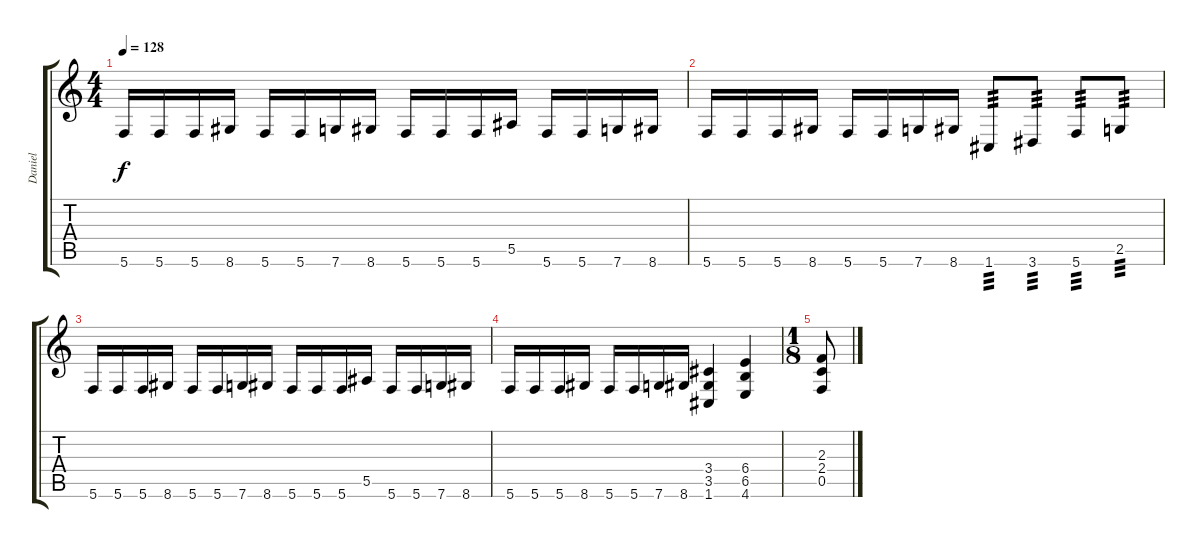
\track ("Daniel" "Daniel") {instrument distortionguitar}
\staff {score tabs}
\tuning (C4 G3 Eb3 Bb2 F2 C2) {hide}
\ts (4 4)
\tempo 128
\clef g2
\ks c
5.6.16{dy f} 5.6.16 5.6.16 8.6.16 5.6.16 5.6.16 7.6.16 8.6.16 5.6.16 5.6.16 5.6.16 5.5.16 5.6.16 5.6.16 7.6.16 8.6.16 |
5.6.16 5.6.16 5.6.16 8.6.16 5.6.16 5.6.16 7.6.16 8.6.16 1.6.8{tp 3} 3.6.8{tp 3} 5.6.8{tp 3} 2.5.8{tp 3} |
5.6.16 5.6.16 5.6.16 8.6.16 5.6.16 5.6.16 7.6.16 8.6.16 5.6.16 5.6.16 5.6.16 5.5.16 5.6.16 5.6.16 7.6.16 8.6.16 |
5.6.16 5.6.16 5.6.16 8.6.16 5.6.16 5.6.16 7.6.16 8.6.16 (3.4 3.5 1.6).4 (6.4 6.5 4.6).4 |
\ts (1 8)
(2.3 2.4 0.5).8
